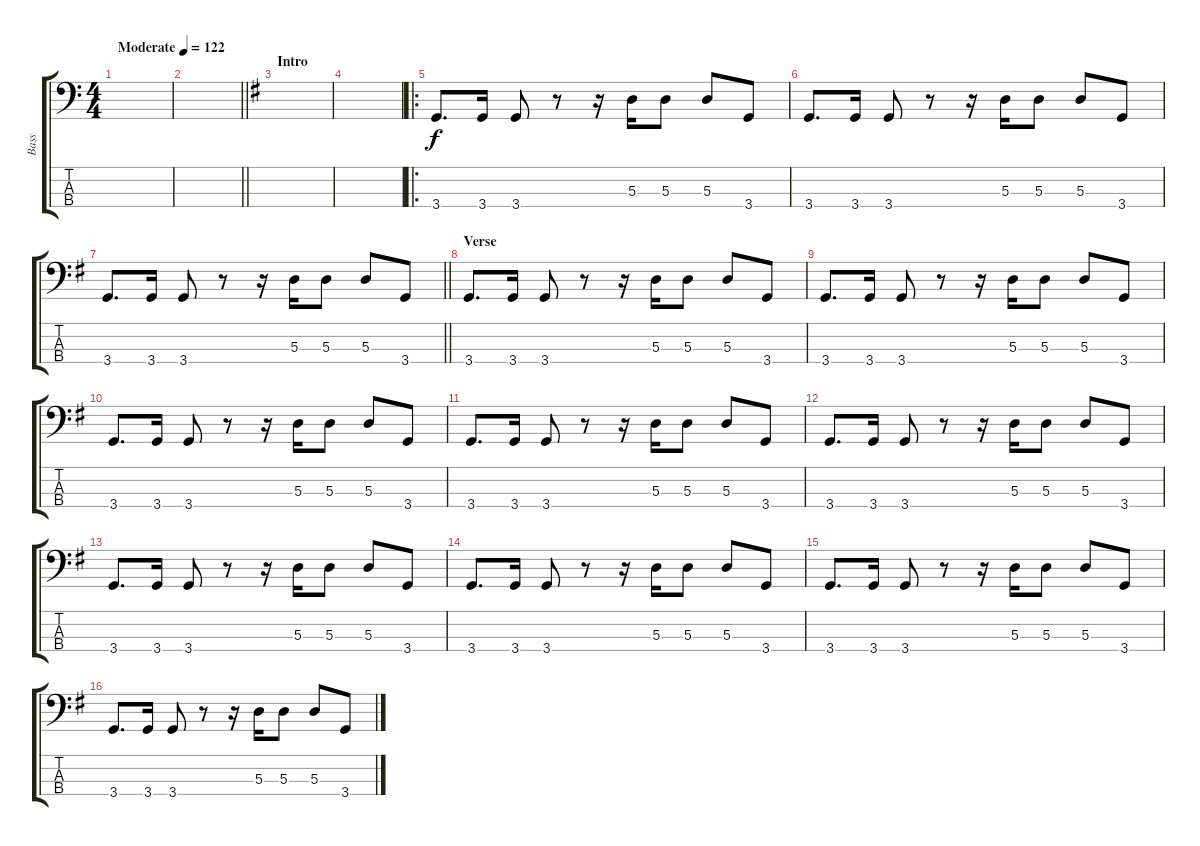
\track ("Bass" "Bass") {instrument electricbassfinger}
\staff {score tabs}
\tuning (G2 D2 A1 E1) {hide}
\ts (4 4)
\tempo (122 "Moderate")
\clef f4
\ks c
|
\barLineRight lightlight
|
\section ("" "Intro")
\ks g
|
|
\ro
3.4.8{d} 3.4.16 3.4.8 r.8 r.16 5.3.16 5.3.8 5.3.8 3.4.8 |
3.4.8{d} 3.4.16 3.4.8 r.8 r.16 5.3.16 5.3.8 5.3.8 3.4.8 |
\barLineRight lightlight
3.4.8{d} 3.4.16 3.4.8 r.8 r.16 5.3.16 5.3.8 5.3.8 3.4.8 |
\section ("" "Verse")
3.4.8{d} 3.4.16 3.4.8 r.8 r.16 5.3.16 5.3.8 5.3.8 3.4.8 |
3.4.8{d} 3.4.16 3.4.8 r.8 r.16 5.3.16 5.3.8 5.3.8 3.4.8 |
3.4.8{d} 3.4.16 3.4.8 r.8 r.16 5.3.16 5.3.8 5.3.8 3.4.8 |
3.4.8{d} 3.4.16 3.4.8 r.8 r.16 5.3.16 5.3.8 5.3.8 3.4.8 |
3.4.8{d} 3.4.16 3.4.8 r.8 r.16 5.3.16 5.3.8 5.3.8 3.4.8 |
3.4.8{d} 3.4.16 3.4.8 r.8 r.16 5.3.16 5.3.8 5.3.8 3.4.8 |
3.4.8{d} 3.4.16 3.4.8 r.8 r.16 5.3.16 5.3.8 5.3.8 3.4.8 |
3.4.8{d} 3.4.16 3.4.8 r.8 r.16 5.3.16 5.3.8 5.3.8 3.4.8 |
3.4.8{d} 3.4.16 3.4.8 r.8 r.16 5.3.16 5.3.8 5.3.8 3.4.8
